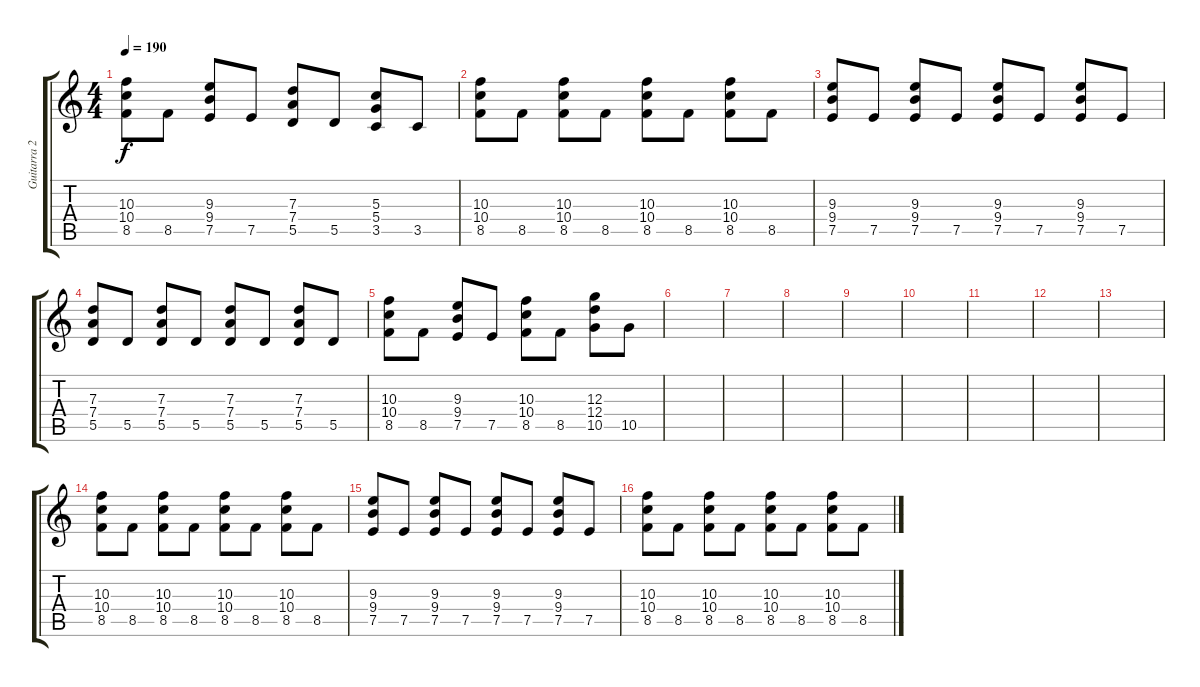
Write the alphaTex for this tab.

\track ("Guitarra 2" "Guitarra 2") {instrument electricguitarclean}
\staff {score tabs}
\tuning (E4 B3 G3 D3 A2 E2) {hide}
\ts (4 4)
\tempo 190
\clef g2
\ks c
(10.3 10.4 8.5).8{dy f} 8.5.8 (9.3 9.4 7.5).8 7.5.8 (7.3 7.4 5.5).8 5.5.8 (5.3 5.4 3.5).8 3.5.8 |
(10.3 10.4 8.5).8 8.5.8 (10.3 10.4 8.5).8 8.5.8 (10.3 10.4 8.5).8 8.5.8 (10.3 10.4 8.5).8 8.5.8 |
(9.3 9.4 7.5).8 7.5.8 (9.3 9.4 7.5).8 7.5.8 (9.3 9.4 7.5).8 7.5.8 (9.3 9.4 7.5).8 7.5.8 |
(7.3 7.4 5.5).8 5.5.8 (7.3 7.4 5.5).8 5.5.8 (7.3 7.4 5.5).8 5.5.8 (7.3 7.4 5.5).8 5.5.8 |
(10.3 10.4 8.5).8 8.5.8 (9.3 9.4 7.5).8 7.5.8 (10.3 10.4 8.5).8 8.5.8 (12.3 12.4 10.5).8 10.5.8 |
|
|
|
|
|
|
|
|
(10.3 10.4 8.5).8 8.5.8 (10.3 10.4 8.5).8 8.5.8 (10.3 10.4 8.5).8 8.5.8 (10.3 10.4 8.5).8 8.5.8 |
(9.3 9.4 7.5).8 7.5.8 (9.3 9.4 7.5).8 7.5.8 (9.3 9.4 7.5).8 7.5.8 (9.3 9.4 7.5).8 7.5.8 |
(10.3 10.4 8.5).8 8.5.8 (10.3 10.4 8.5).8 8.5.8 (10.3 10.4 8.5).8 8.5.8 (10.3 10.4 8.5).8 8.5.8
